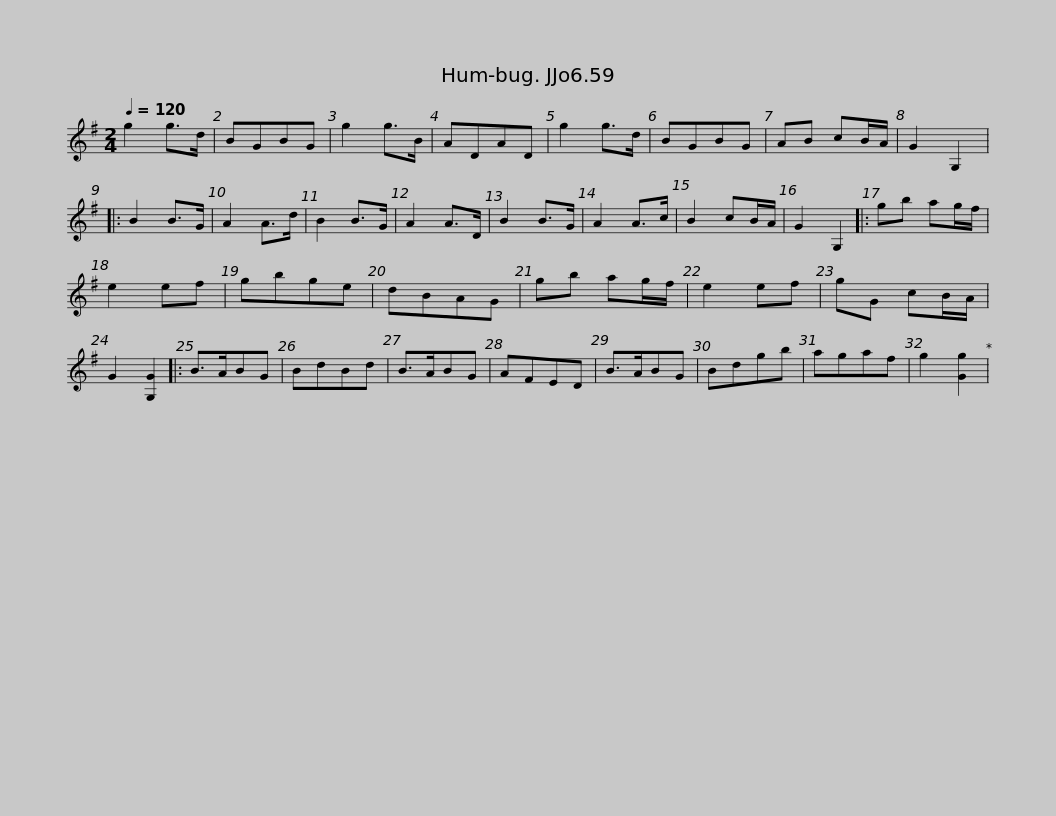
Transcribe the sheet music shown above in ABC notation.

X:1
L:1/8
Q:1/4=120
M:2/4
I:linebreak $
K:G
V:1 treble
V:1
 g2 g>d | BGBG | g2 g>B | ADAD | g2 g>d | %5
 BGBG | AB cB/A/ | G2 G,2 |: B2 B>G | A2 A>d | %10
 B2 B>G |$ A2 A>D | B2 B>G | A2 A>c | B2 cB/A/ | %15
 G2 G,2 |: gb ag/f/ | e2 ef | gbge | dBAG | %20
 gb ag/f/ | e2 ef |$ gG cB/A/ | G2 [G,G]2 |: B>ABG | %25
 BdBd | B>ABG | AFED | B>ABG | Bdgb | %30
 agaf | g2 [Gg]2 | %32
